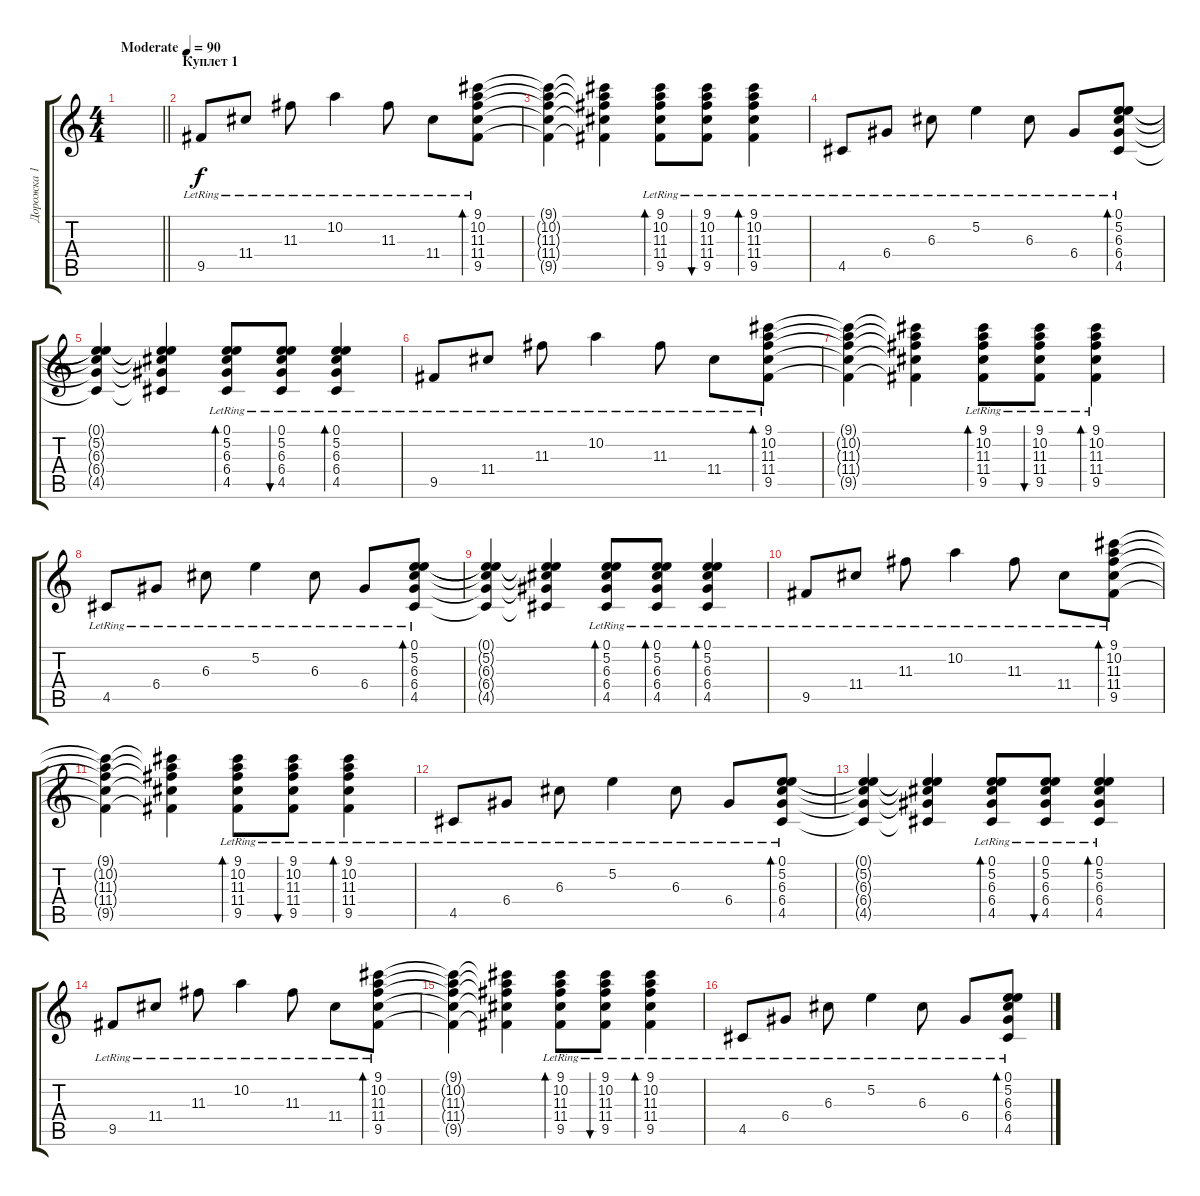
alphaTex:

\track ("Дорожка 1" "Дорожка 1") {instrument acousticguitarsteel}
\staff {score tabs}
\tuning (E4 B3 G3 D3 A2 D2) {hide}
\ts (4 4)
\tempo (90 "Moderate")
\clef g2
\barLineRight lightlight
\ks c
|
\section ("" "Куплет 1")
9.5{lr}.8 11.4{lr}.8 11.3{lr}.8 10.2{lr}.4 11.3{lr}.8 11.4{lr}.8 (9.1{lr} 10.2{lr} 11.3{lr} 11.4{lr} 9.5{lr}).8{bd 120} |
(9.1{t} 10.2{t} 11.3{t} 11.4{t} 9.5{t}).4 (9.1{t} 10.2{t} 11.3{t} 11.4{t} 9.5{t}).4 (9.1{lr} 10.2{lr} 11.3{lr} 11.4{lr} 9.5{lr}).8{bd 120} (9.1{lr} 10.2{lr} 11.3{lr} 11.4{lr} 9.5{lr}).8{bu 120} (9.1{lr} 10.2{lr} 11.3{lr} 11.4{lr} 9.5{lr}).4{bd 120} |
4.5{lr}.8 6.4{lr}.8 6.3{lr}.8 5.2{lr}.4 6.3{lr}.8 6.4{lr}.8 (0.1{lr} 5.2{lr} 6.3{lr} 6.4{lr} 4.5{lr}).8{bd 120} |
(0.1{t} 5.2{t} 6.3{t} 6.4{t} 4.5{t}).4 (0.1{t} 5.2{t} 6.3{t} 6.4{t} 4.5{t}).4 (0.1{lr} 5.2{lr} 6.3{lr} 6.4{lr} 4.5{lr}).8{bd 120} (0.1{lr} 5.2{lr} 6.3{lr} 6.4{lr} 4.5{lr}).8{bu 120} (0.1{lr} 5.2{lr} 6.3{lr} 6.4{lr} 4.5{lr}).4{bd 120} |
9.5{lr}.8 11.4{lr}.8 11.3{lr}.8 10.2{lr}.4 11.3{lr}.8 11.4{lr}.8 (9.1{lr} 10.2{lr} 11.3{lr} 11.4{lr} 9.5{lr}).8{bd 120} |
(9.1{t} 10.2{t} 11.3{t} 11.4{t} 9.5{t}).4 (9.1{t} 10.2{t} 11.3{t} 11.4{t} 9.5{t}).4 (9.1{lr} 10.2{lr} 11.3{lr} 11.4{lr} 9.5{lr}).8{bd 120} (9.1{lr} 10.2{lr} 11.3{lr} 11.4{lr} 9.5{lr}).8{bu 120} (9.1{lr} 10.2{lr} 11.3{lr} 11.4{lr} 9.5{lr}).4{bd 120} |
4.5{lr}.8 6.4{lr}.8 6.3{lr}.8 5.2{lr}.4 6.3{lr}.8 6.4{lr}.8 (0.1{lr} 5.2{lr} 6.3{lr} 6.4{lr} 4.5{lr}).8{bd 120} |
(0.1{t} 5.2{t} 6.3{t} 6.4{t} 4.5{t}).4 (0.1{t} 5.2{t} 6.3{t} 6.4{t} 4.5{t}).4 (0.1{lr} 5.2{lr} 6.3{lr} 6.4{lr} 4.5{lr}).8{bd 120} (0.1{lr} 5.2{lr} 6.3{lr} 6.4{lr} 4.5{lr}).8{bd 120} (0.1{lr} 5.2{lr} 6.3{lr} 6.4{lr} 4.5{lr}).4{bd 120} |
9.5{lr}.8 11.4{lr}.8 11.3{lr}.8 10.2{lr}.4 11.3{lr}.8 11.4{lr}.8 (9.1{lr} 10.2{lr} 11.3{lr} 11.4{lr} 9.5{lr}).8{bd 120} |
(9.1{t} 10.2{t} 11.3{t} 11.4{t} 9.5{t}).4 (9.1{t} 10.2{t} 11.3{t} 11.4{t} 9.5{t}).4 (9.1{lr} 10.2{lr} 11.3{lr} 11.4{lr} 9.5{lr}).8{bd 120} (9.1{lr} 10.2{lr} 11.3{lr} 11.4{lr} 9.5{lr}).8{bu 120} (9.1{lr} 10.2{lr} 11.3{lr} 11.4{lr} 9.5{lr}).4{bd 120} |
4.5{lr}.8 6.4{lr}.8 6.3{lr}.8 5.2{lr}.4 6.3{lr}.8 6.4{lr}.8 (0.1{lr} 5.2{lr} 6.3{lr} 6.4{lr} 4.5{lr}).8{bd 120} |
(0.1{t} 5.2{t} 6.3{t} 6.4{t} 4.5{t}).4 (0.1{t} 5.2{t} 6.3{t} 6.4{t} 4.5{t}).4 (0.1{lr} 5.2{lr} 6.3{lr} 6.4{lr} 4.5{lr}).8{bd 120} (0.1{lr} 5.2{lr} 6.3{lr} 6.4{lr} 4.5{lr}).8{bu 120} (0.1{lr} 5.2{lr} 6.3{lr} 6.4{lr} 4.5{lr}).4{bd 120} |
9.5{lr}.8 11.4{lr}.8 11.3{lr}.8 10.2{lr}.4 11.3{lr}.8 11.4{lr}.8 (9.1{lr} 10.2{lr} 11.3{lr} 11.4{lr} 9.5{lr}).8{bd 120} |
(9.1{t} 10.2{t} 11.3{t} 11.4{t} 9.5{t}).4 (9.1{t} 10.2{t} 11.3{t} 11.4{t} 9.5{t}).4 (9.1{lr} 10.2{lr} 11.3{lr} 11.4{lr} 9.5{lr}).8{bd 120} (9.1{lr} 10.2{lr} 11.3{lr} 11.4{lr} 9.5{lr}).8{bu 120} (9.1{lr} 10.2{lr} 11.3{lr} 11.4{lr} 9.5{lr}).4{bd 120} |
4.5{lr}.8 6.4{lr}.8 6.3{lr}.8 5.2{lr}.4 6.3{lr}.8 6.4{lr}.8 (0.1{lr} 5.2{lr} 6.3{lr} 6.4{lr} 4.5{lr}).8{bd 120}
